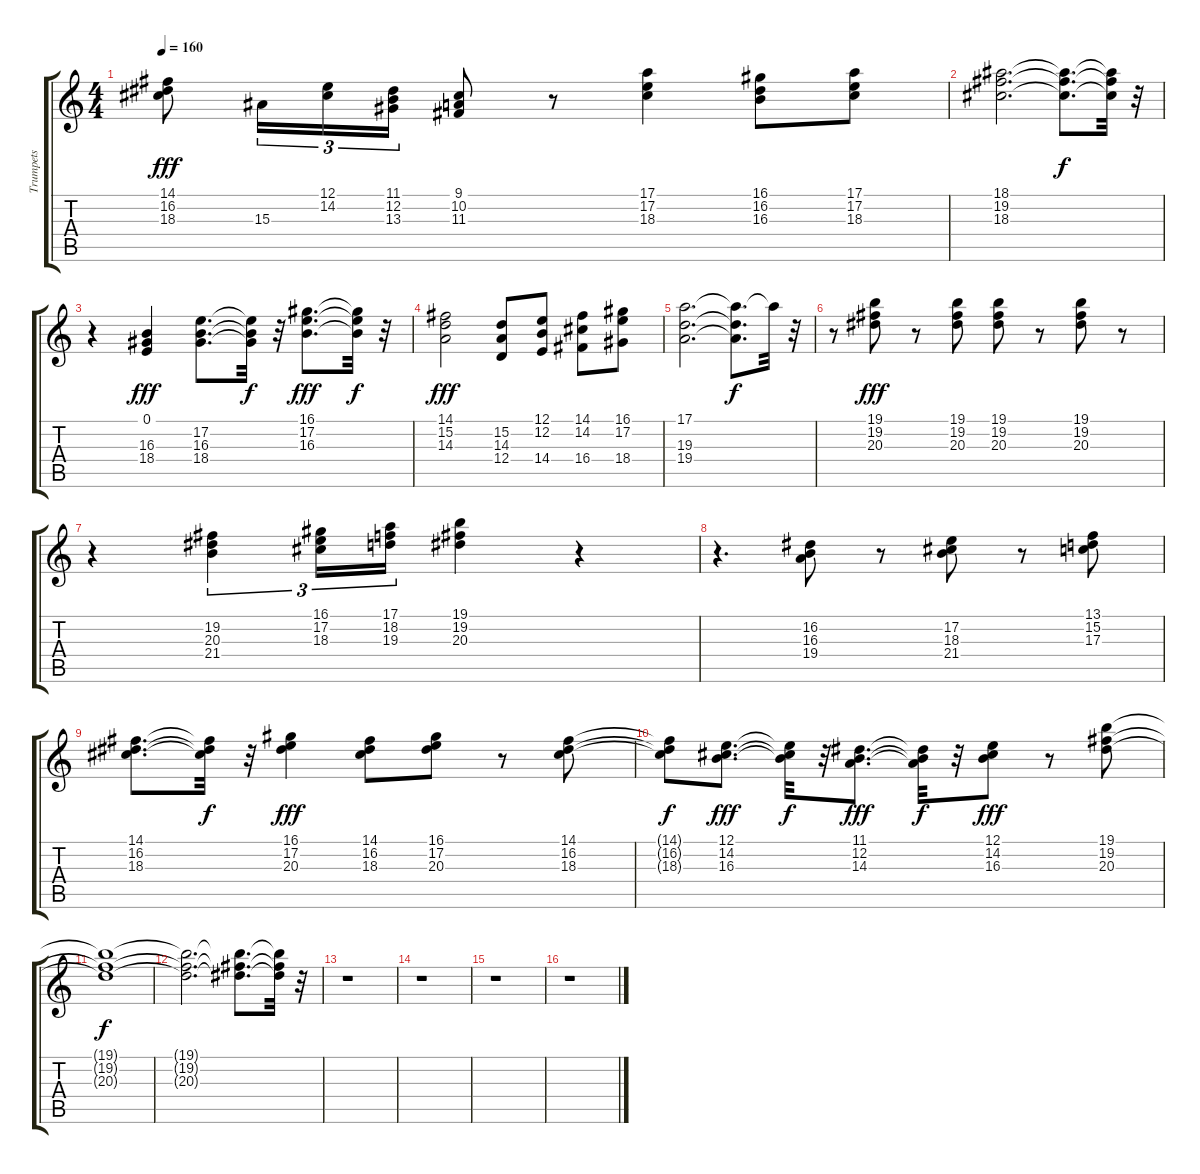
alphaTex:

\track ("Trumpets" "Trumpets") {instrument trumpet}
\staff {score tabs}
\tuning (E4 B3 G3 D3 A2 E2) {hide}
\ts (4 4)
\tempo 160
\clef g2
\ks c
(14.1 16.2 18.3).8{dy fff} 15.3.16{tu (3 2)} (12.1 14.2).16{tu (3 2)} (11.1 12.2 13.3).16{tu (3 2)} (9.1 10.2 11.3).8 r.8 (17.1 17.2 18.3).4 (16.1 16.2 16.3).8 (17.1 17.2 18.3).8 |
(18.1 19.2 18.3).2{d} (18.1{t} 19.2{t} 18.3{t}).8{d dy f} (18.1{t} 19.2{t} 18.3{t}).32 r.32 |
r.4 (0.1 16.3 18.4).4{dy fff} (17.2 16.3 18.4).8{d} (17.2{t} 16.3{t} 18.4{t}).32{dy f} r.32 (16.1 17.2 16.3).8{d dy fff} (16.1{t} 17.2{t} 16.3{t}).32{dy f} r.32 |
(14.1 15.2 14.3).2{dy fff} (15.2 14.3 12.4).8 (12.1 12.2 14.4).8 (14.1 14.2 16.4).8 (16.1 17.2 18.4).8 |
(17.1 19.3 19.4).2{d} (17.1{t} 19.3{t} 19.4{t}).8{d dy f} 17.1{t}.32 r.32 |
r.8 (19.1 19.2 20.3).8{dy fff} r.8 (19.1 19.2 20.3).8 (19.1 19.2 20.3).8 r.8 (19.1 19.2 20.3).8 r.8 |
r.4 (19.2 20.3 21.4).4{tu (3 2)} (16.1 17.2 18.3).16{tu (3 2)} (17.1 18.2 19.3).16{tu (3 2)} (19.1 19.2 20.3).4 r.4 |
r.4{d} (16.2 16.3 19.4).8 r.8 (17.2 18.3 21.4).8 r.8 (13.1 15.2 17.3).8 |
(14.1 16.2 18.3).8{d} (14.1{t} 16.2{t} 18.3{t}).32{dy f} r.32 (16.1 17.2 20.3).4{dy fff} (14.1 16.2 18.3).8 (16.1 17.2 20.3).8 r.8 (14.1 16.2 18.3).8 |
(14.1{t} 16.2{t} 18.3{t}).8{dy f} (12.1 14.2 16.3).8{d dy fff} (12.1{t} 14.2{t} 16.3{t}).32{dy f} r.32 (11.1 12.2 14.3).8{d dy fff} (11.1{t} 12.2{t} 14.3{t}).32{dy f} r.32 (12.1 14.2 16.3).8{dy fff} r.8 (19.1 19.2 20.3).8 |
(19.1{t} 19.2{t} 20.3{t}).1{dy f} |
(19.1{t} 19.2{t} 20.3{t}).2{d} (19.1{t} 19.2{t} 20.3{t}).8{d} (19.1{t} 19.2{t} 20.3{t}).32 r.32 |
r.1 |
r.1 |
r.1 |
r.1
